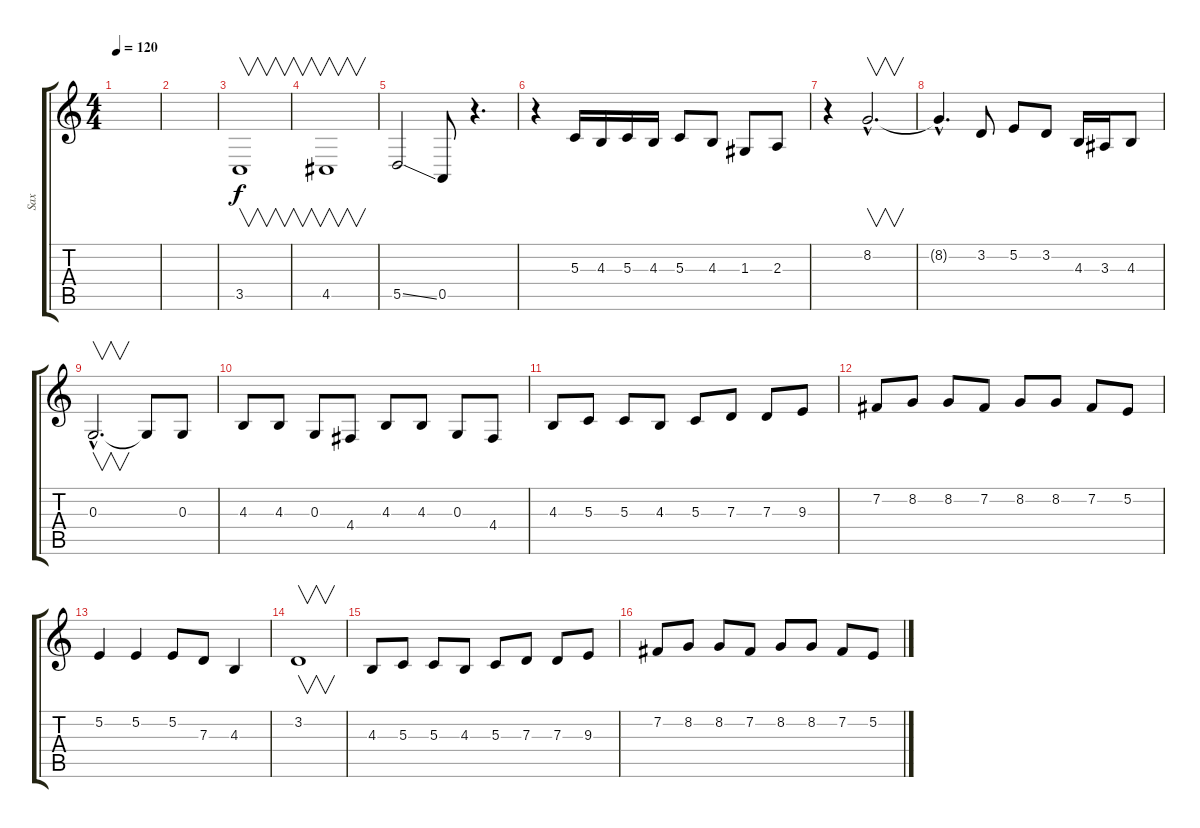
\track ("Sax" "Sax") {instrument baritonesax}
\staff {score tabs}
\tuning (E4 B3 G3 D3 A2 E2) {hide}
\ts (4 4)
\tempo 120
\clef g2
\ks c
|
|
3.5.1{v} |
4.5.1{v} |
5.5{ss}.2 0.5.8 r.4{d} |
r.4 5.3.16 4.3.16 5.3.16 4.3.16 5.3.8 4.3.8 1.3.8 2.3.8 |
r.4 8.2{hac}.2{v d} |
8.2{hac t}.4{d} 3.2.8 5.2.8 3.2.8 4.3.16 3.3.16 4.3.8 |
0.3{hac}.2{v d} 0.3{t}.8 0.3.8 |
4.3.8 4.3.8 0.3.8 4.4.8 4.3.8 4.3.8 0.3.8 4.4.8 |
4.3.8 5.3.8 5.3.8 4.3.8 5.3.8 7.3.8 7.3.8 9.3.8 |
7.2.8 8.2.8 8.2.8 7.2.8 8.2.8 8.2.8 7.2.8 5.2.8 |
5.2.4 5.2.4 5.2.8 7.3.8 4.3.4 |
3.2.1{v} |
4.3.8 5.3.8 5.3.8 4.3.8 5.3.8 7.3.8 7.3.8 9.3.8 |
7.2.8 8.2.8 8.2.8 7.2.8 8.2.8 8.2.8 7.2.8 5.2.8
